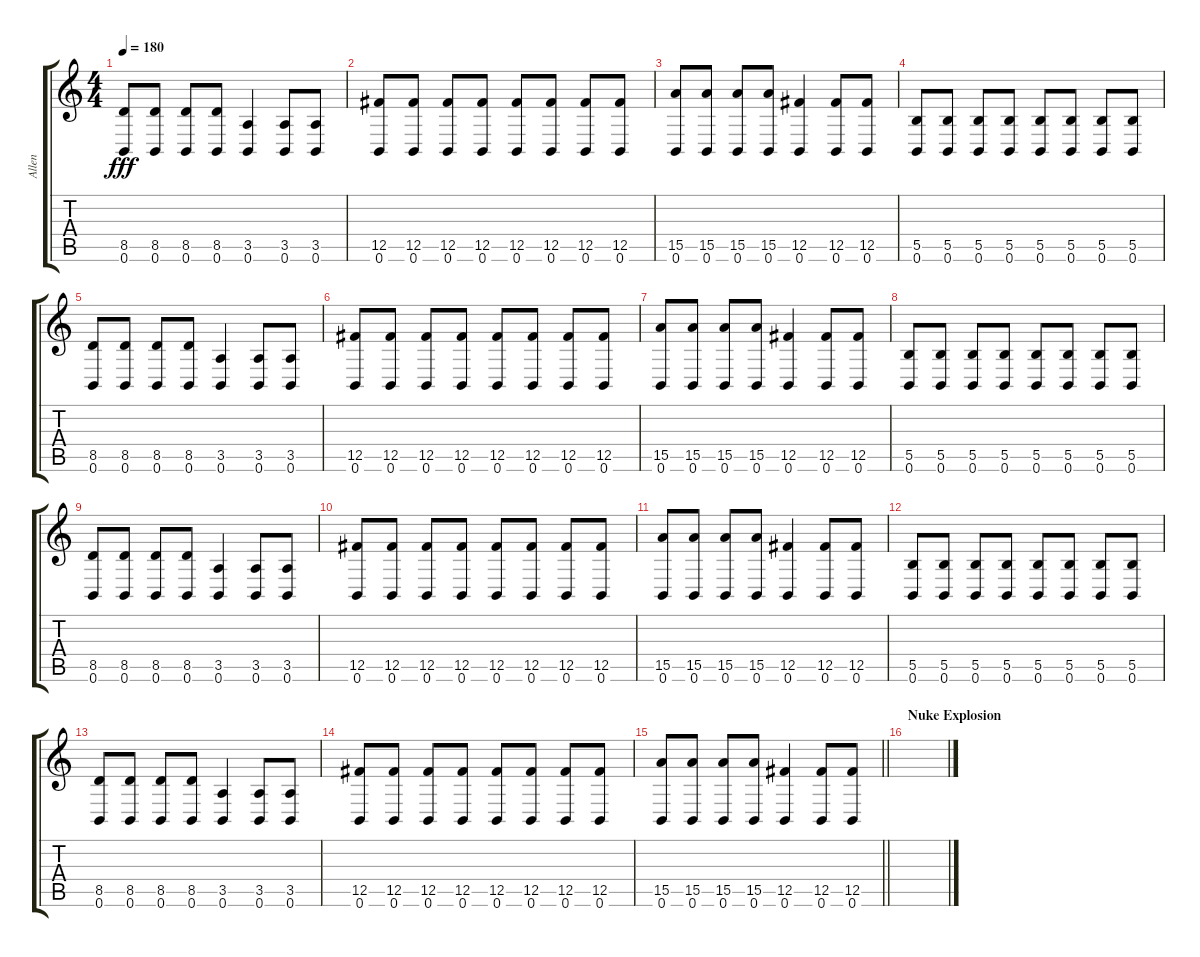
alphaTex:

\track ("Allen" "Allen") {instrument distortionguitar}
\staff {score tabs}
\tuning (Db4 Ab3 E3 B2 Gb2 B1) {hide}
\ts (4 4)
\tempo 180
\clef g2
\ks c
(8.5 0.6).8{dy fff} (8.5 0.6).8 (8.5 0.6).8 (8.5 0.6).8 (3.5 0.6).4 (3.5 0.6).8 (3.5 0.6).8 |
(12.5 0.6).8 (12.5 0.6).8 (12.5 0.6).8 (12.5 0.6).8 (12.5 0.6).8 (12.5 0.6).8 (12.5 0.6).8 (12.5 0.6).8 |
(15.5 0.6).8 (15.5 0.6).8 (15.5 0.6).8 (15.5 0.6).8 (12.5 0.6).4 (12.5 0.6).8 (12.5 0.6).8 |
(5.5 0.6).8 (5.5 0.6).8 (5.5 0.6).8 (5.5 0.6).8 (5.5 0.6).8 (5.5 0.6).8 (5.5 0.6).8 (5.5 0.6).8 |
(8.5 0.6).8 (8.5 0.6).8 (8.5 0.6).8 (8.5 0.6).8 (3.5 0.6).4 (3.5 0.6).8 (3.5 0.6).8 |
(12.5 0.6).8 (12.5 0.6).8 (12.5 0.6).8 (12.5 0.6).8 (12.5 0.6).8 (12.5 0.6).8 (12.5 0.6).8 (12.5 0.6).8 |
(15.5 0.6).8 (15.5 0.6).8 (15.5 0.6).8 (15.5 0.6).8 (12.5 0.6).4 (12.5 0.6).8 (12.5 0.6).8 |
(5.5 0.6).8 (5.5 0.6).8 (5.5 0.6).8 (5.5 0.6).8 (5.5 0.6).8 (5.5 0.6).8 (5.5 0.6).8 (5.5 0.6).8 |
(8.5 0.6).8 (8.5 0.6).8 (8.5 0.6).8 (8.5 0.6).8 (3.5 0.6).4 (3.5 0.6).8 (3.5 0.6).8 |
(12.5 0.6).8 (12.5 0.6).8 (12.5 0.6).8 (12.5 0.6).8 (12.5 0.6).8 (12.5 0.6).8 (12.5 0.6).8 (12.5 0.6).8 |
(15.5 0.6).8 (15.5 0.6).8 (15.5 0.6).8 (15.5 0.6).8 (12.5 0.6).4 (12.5 0.6).8 (12.5 0.6).8 |
(5.5 0.6).8 (5.5 0.6).8 (5.5 0.6).8 (5.5 0.6).8 (5.5 0.6).8 (5.5 0.6).8 (5.5 0.6).8 (5.5 0.6).8 |
(8.5 0.6).8 (8.5 0.6).8 (8.5 0.6).8 (8.5 0.6).8 (3.5 0.6).4 (3.5 0.6).8 (3.5 0.6).8 |
(12.5 0.6).8 (12.5 0.6).8 (12.5 0.6).8 (12.5 0.6).8 (12.5 0.6).8 (12.5 0.6).8 (12.5 0.6).8 (12.5 0.6).8 |
\barLineRight lightlight
(15.5 0.6).8 (15.5 0.6).8 (15.5 0.6).8 (15.5 0.6).8 (12.5 0.6).4 (12.5 0.6).8 (12.5 0.6).8 |
\section ("" "Nuke Explosion")
